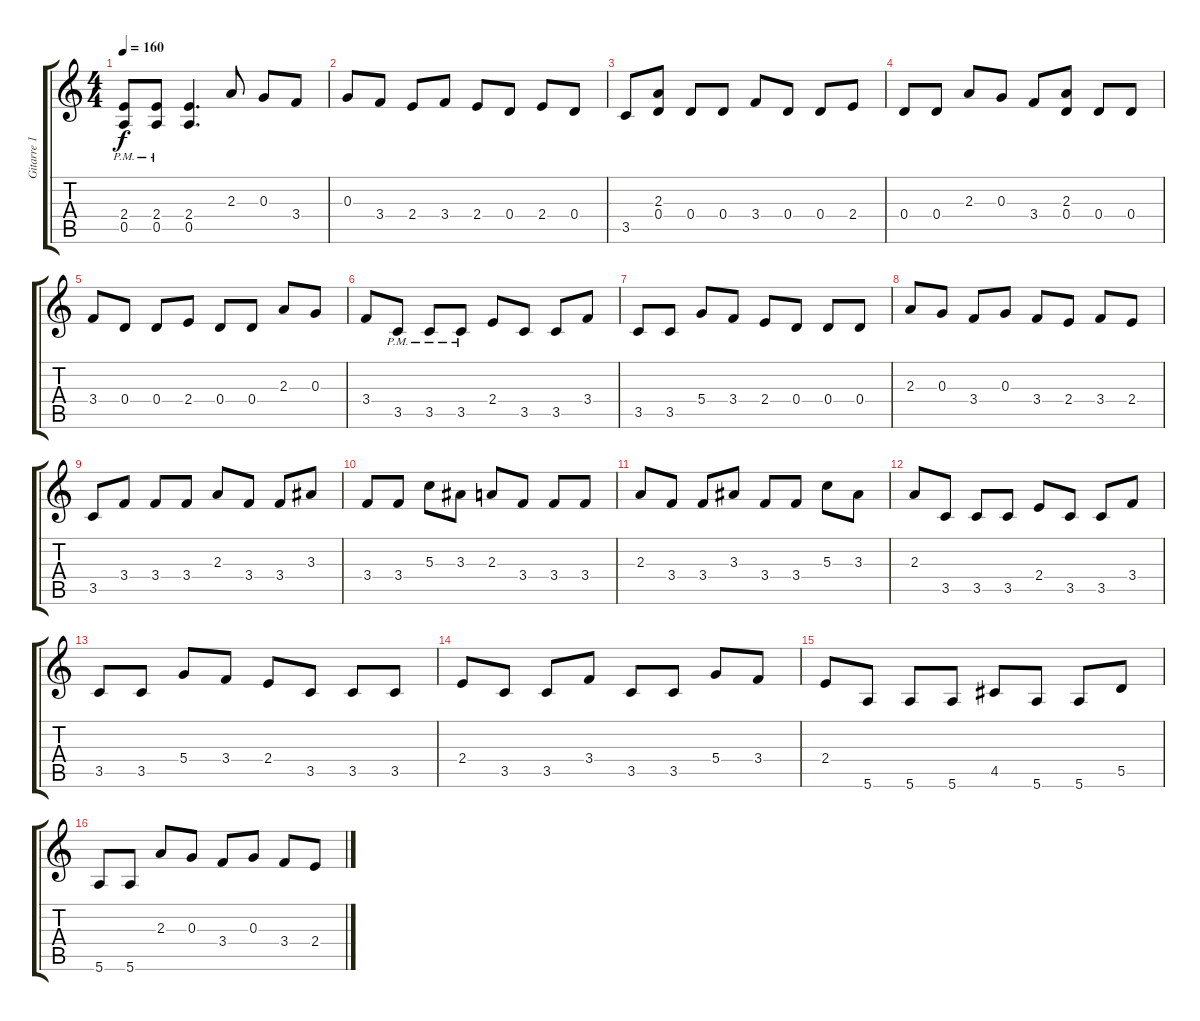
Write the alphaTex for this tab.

\track ("Gitarre 1" "Gitarre 1") {instrument distortionguitar}
\staff {score tabs}
\tuning (E4 B3 G3 D3 A2 E2) {hide}
\ts (4 4)
\tempo 160
\clef g2
\ks c
(2.4{pm} 0.5{pm}).8{dy f} (2.4{pm} 0.5{pm}).8 (2.4 0.5).4{d} 2.3.8 0.3.8 3.4.8 |
0.3.8 3.4.8 2.4.8 3.4.8 2.4.8 0.4.8 2.4.8 0.4.8 |
3.5.8 (2.3 0.4).8 0.4.8 0.4.8 3.4.8 0.4.8 0.4.8 2.4.8 |
0.4.8 0.4.8 2.3.8 0.3.8 3.4.8 (2.3 0.4).8 0.4.8 0.4.8 |
3.4.8 0.4.8 0.4.8 2.4.8 0.4.8 0.4.8 2.3.8 0.3.8 |
3.4.8 3.5{pm}.8 3.5{pm}.8 3.5{pm}.8 2.4.8 3.5.8 3.5.8 3.4.8 |
3.5.8 3.5.8 5.4.8 3.4.8 2.4.8 0.4.8 0.4.8 0.4.8 |
2.3.8 0.3.8 3.4.8 0.3.8 3.4.8 2.4.8 3.4.8 2.4.8 |
3.5.8 3.4.8 3.4.8 3.4.8 2.3.8 3.4.8 3.4.8 3.3.8 |
3.4.8 3.4.8 5.3.8 3.3.8 2.3.8 3.4.8 3.4.8 3.4.8 |
2.3.8 3.4.8 3.4.8 3.3.8 3.4.8 3.4.8 5.3.8 3.3.8 |
2.3.8 3.5.8 3.5.8 3.5.8 2.4.8 3.5.8 3.5.8 3.4.8 |
3.5.8 3.5.8 5.4.8 3.4.8 2.4.8 3.5.8 3.5.8 3.5.8 |
2.4.8 3.5.8 3.5.8 3.4.8 3.5.8 3.5.8 5.4.8 3.4.8 |
2.4.8 5.6.8 5.6.8 5.6.8 4.5.8 5.6.8 5.6.8 5.5.8 |
5.6.8 5.6.8 2.3.8 0.3.8 3.4.8 0.3.8 3.4.8 2.4.8
